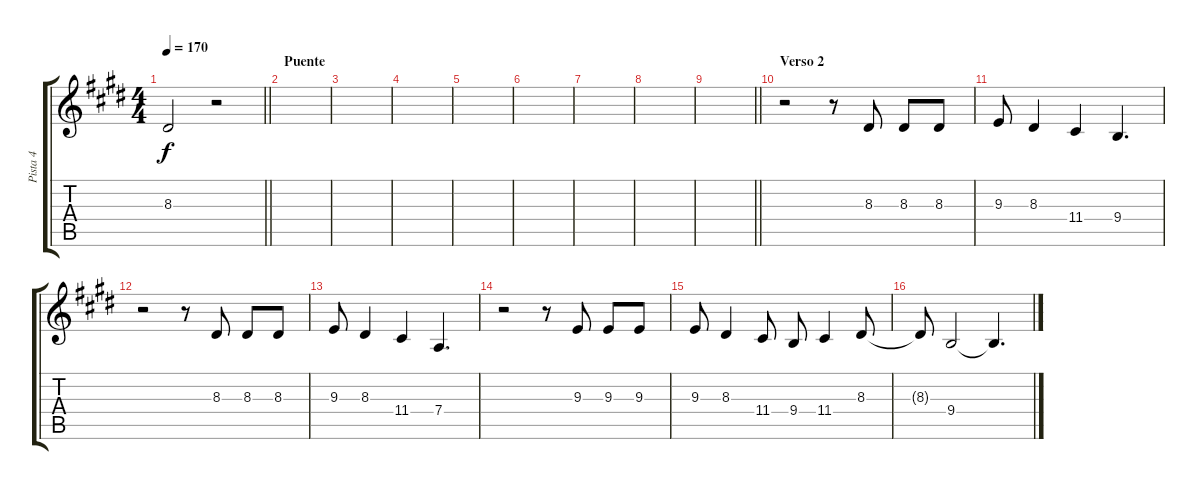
\track ("Pista 4" "Pista 4") {instrument clarinet}
\staff {score tabs}
\tuning (E4 B3 G3 D3 A2 E2) {hide}
\ts (4 4)
\tempo 170
\clef g2
\barLineRight lightlight
\ks e
8.3{t}.2{dy f} r.2 |
\section ("" "Puente")
|
|
|
|
|
|
|
\barLineRight lightlight
|
\section ("" "Verso 2")
r.2 r.8 8.3.8 8.3.8 8.3.8 |
9.3.8 8.3.4 11.4.4 9.4.4{d} |
r.2 r.8 8.3.8 8.3.8 8.3.8 |
9.3.8 8.3.4 11.4.4 7.4.4{d} |
r.2 r.8 9.3.8 9.3.8 9.3.8 |
9.3.8 8.3.4 11.4.8 9.4.8 11.4.4 8.3.8 |
8.3{t}.8 9.4.2 9.4{t}.4{d}
